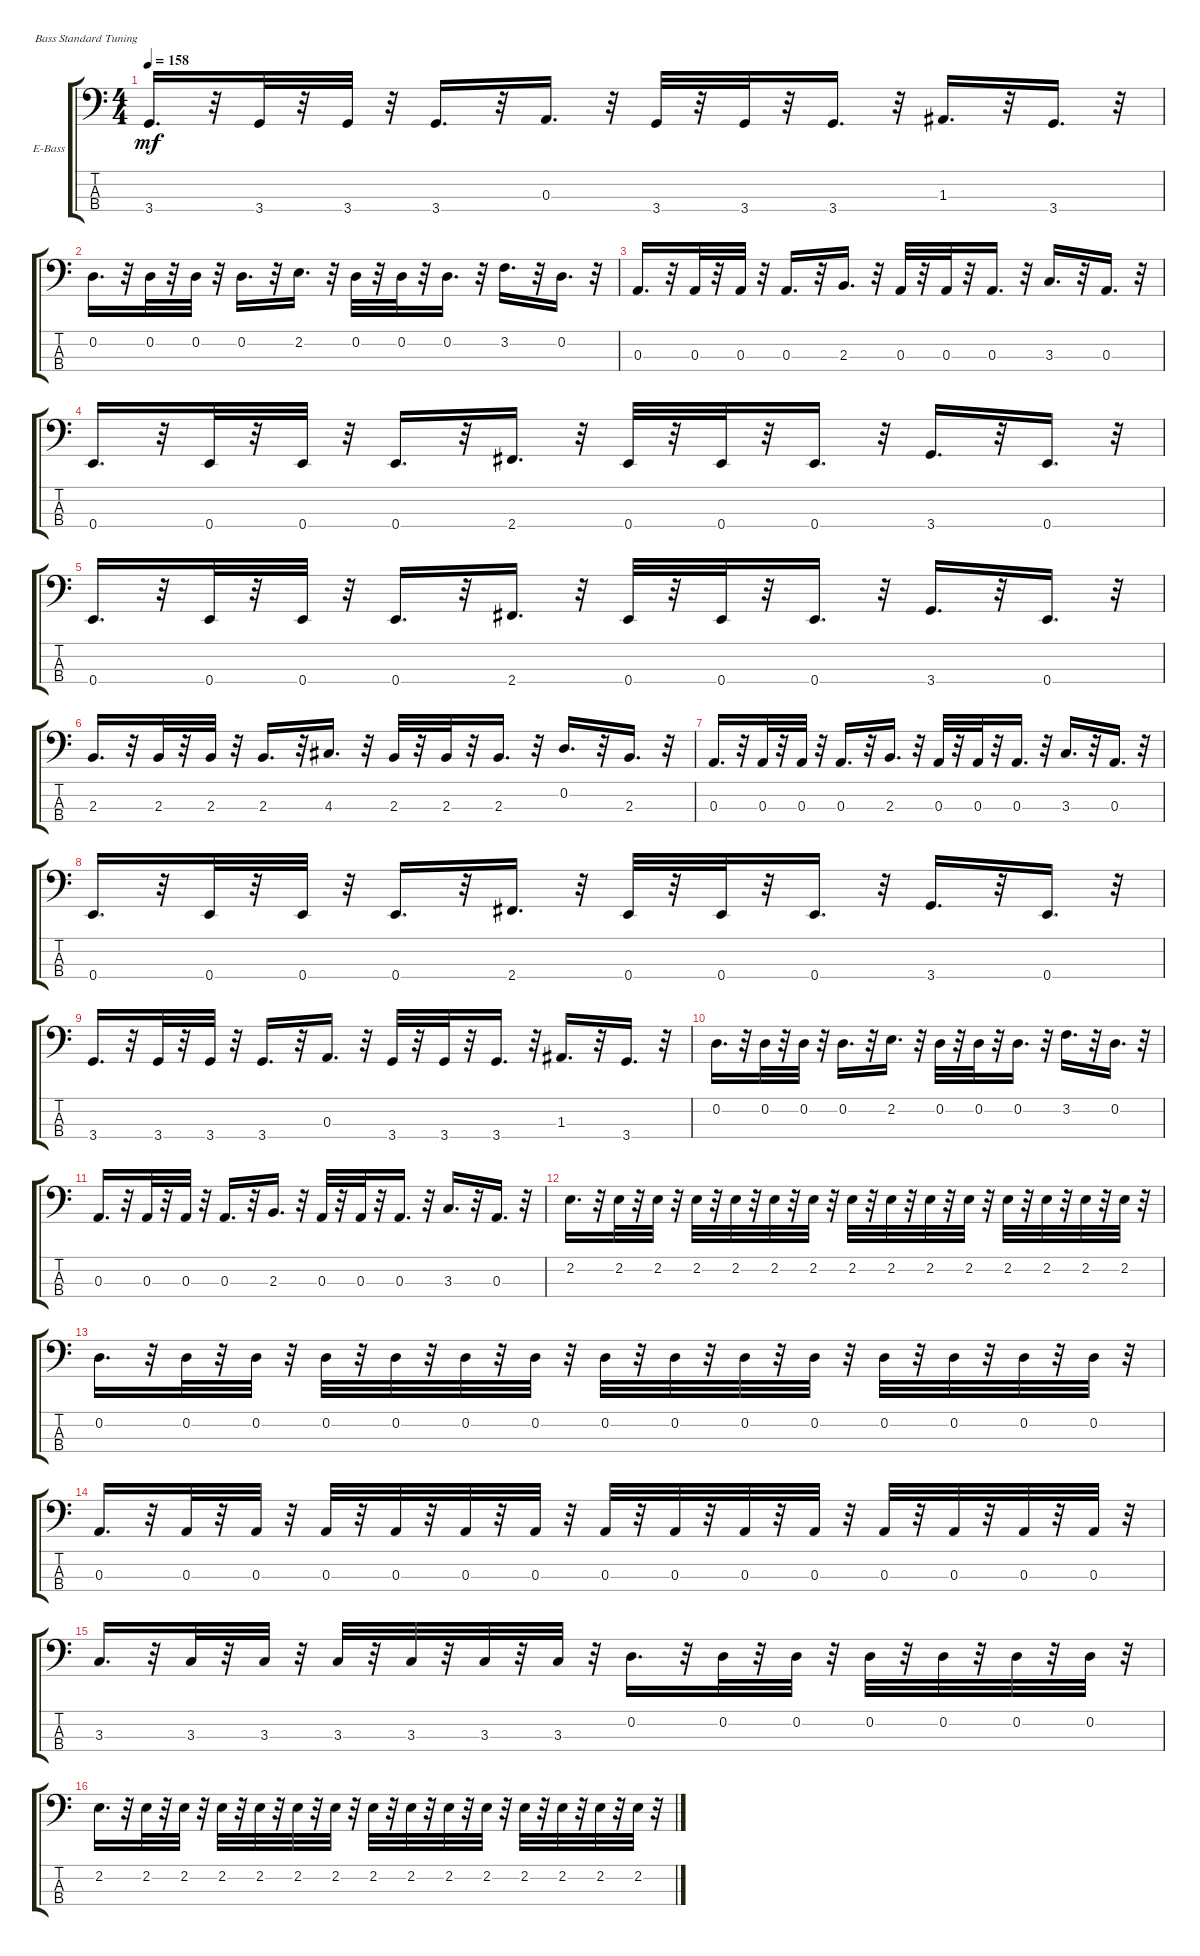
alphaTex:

\bracketExtendMode groupsimilarinstruments
\firstSystemTrackNameOrientation horizontal
\otherSystemsTrackNameOrientation horizontal
\track ("" "E-Bass") {instrument electricbassfinger}
\staff {score tabs}
\tuning (G2 D2 A1 E1)
\ts (4 4)
\tempo 158
\clef f4
\ks c
3.4.16{d dy mf} r.32 3.4.32 r.32 3.4.32 r.32 3.4.16{d} r.32 0.3.16{d} r.32 3.4.32 r.32 3.4.32 r.32 3.4.16{d} r.32 1.3.16{d} r.32 3.4.16{d} r.32 |
0.2.16{d} r.32 0.2.32 r.32 0.2.32 r.32 0.2.16{d} r.32 2.2.16{d} r.32 0.2.32 r.32 0.2.32 r.32 0.2.16{d} r.32 3.2.16{d} r.32 0.2.16{d} r.32 |
0.3.16{d} r.32 0.3.32 r.32 0.3.32 r.32 0.3.16{d} r.32 2.3.16{d} r.32 0.3.32 r.32 0.3.32 r.32 0.3.16{d} r.32 3.3.16{d} r.32 0.3.16{d} r.32 |
0.4.16{d} r.32 0.4.32 r.32 0.4.32 r.32 0.4.16{d} r.32 2.4.16{d} r.32 0.4.32 r.32 0.4.32 r.32 0.4.16{d} r.32 3.4.16{d} r.32 0.4.16{d} r.32 |
0.4.16{d} r.32 0.4.32 r.32 0.4.32 r.32 0.4.16{d} r.32 2.4.16{d} r.32 0.4.32 r.32 0.4.32 r.32 0.4.16{d} r.32 3.4.16{d} r.32 0.4.16{d} r.32 |
2.3.16{d} r.32 2.3.32 r.32 2.3.32 r.32 2.3.16{d} r.32 4.3.16{d} r.32 2.3.32 r.32 2.3.32 r.32 2.3.16{d} r.32 0.2.16{d} r.32 2.3.16{d} r.32 |
0.3.16{d} r.32 0.3.32 r.32 0.3.32 r.32 0.3.16{d} r.32 2.3.16{d} r.32 0.3.32 r.32 0.3.32 r.32 0.3.16{d} r.32 3.3.16{d} r.32 0.3.16{d} r.32 |
0.4.16{d} r.32 0.4.32 r.32 0.4.32 r.32 0.4.16{d} r.32 2.4.16{d} r.32 0.4.32 r.32 0.4.32 r.32 0.4.16{d} r.32 3.4.16{d} r.32 0.4.16{d} r.32 |
3.4.16{d} r.32 3.4.32 r.32 3.4.32 r.32 3.4.16{d} r.32 0.3.16{d} r.32 3.4.32 r.32 3.4.32 r.32 3.4.16{d} r.32 1.3.16{d} r.32 3.4.16{d} r.32 |
0.2.16{d} r.32 0.2.32 r.32 0.2.32 r.32 0.2.16{d} r.32 2.2.16{d} r.32 0.2.32 r.32 0.2.32 r.32 0.2.16{d} r.32 3.2.16{d} r.32 0.2.16{d} r.32 |
0.3.16{d} r.32 0.3.32 r.32 0.3.32 r.32 0.3.16{d} r.32 2.3.16{d} r.32 0.3.32 r.32 0.3.32 r.32 0.3.16{d} r.32 3.3.16{d} r.32 0.3.16{d} r.32 |
2.2.16{d} r.32 2.2.32 r.32 2.2.32 r.32 2.2.32 r.32 2.2.32 r.32 2.2.32 r.32 2.2.32 r.32 2.2.32 r.32 2.2.32 r.32 2.2.32 r.32 2.2.32 r.32 2.2.32 r.32 2.2.32 r.32 2.2.32 r.32 2.2.32 r.32 |
0.2.16{d} r.32 0.2.32 r.32 0.2.32 r.32 0.2.32 r.32 0.2.32 r.32 0.2.32 r.32 0.2.32 r.32 0.2.32 r.32 0.2.32 r.32 0.2.32 r.32 0.2.32 r.32 0.2.32 r.32 0.2.32 r.32 0.2.32 r.32 0.2.32 r.32 |
0.3.16{d} r.32 0.3.32 r.32 0.3.32 r.32 0.3.32 r.32 0.3.32 r.32 0.3.32 r.32 0.3.32 r.32 0.3.32 r.32 0.3.32 r.32 0.3.32 r.32 0.3.32 r.32 0.3.32 r.32 0.3.32 r.32 0.3.32 r.32 0.3.32 r.32 |
3.3.16{d} r.32 3.3.32 r.32 3.3.32 r.32 3.3.32 r.32 3.3.32 r.32 3.3.32 r.32 3.3.32 r.32 0.2.16{d} r.32 0.2.32 r.32 0.2.32 r.32 0.2.32 r.32 0.2.32 r.32 0.2.32 r.32 0.2.32 r.32 |
2.2.16{d} r.32 2.2.32 r.32 2.2.32 r.32 2.2.32 r.32 2.2.32 r.32 2.2.32 r.32 2.2.32 r.32 2.2.32 r.32 2.2.32 r.32 2.2.32 r.32 2.2.32 r.32 2.2.32 r.32 2.2.32 r.32 2.2.32 r.32 2.2.32 r.32
